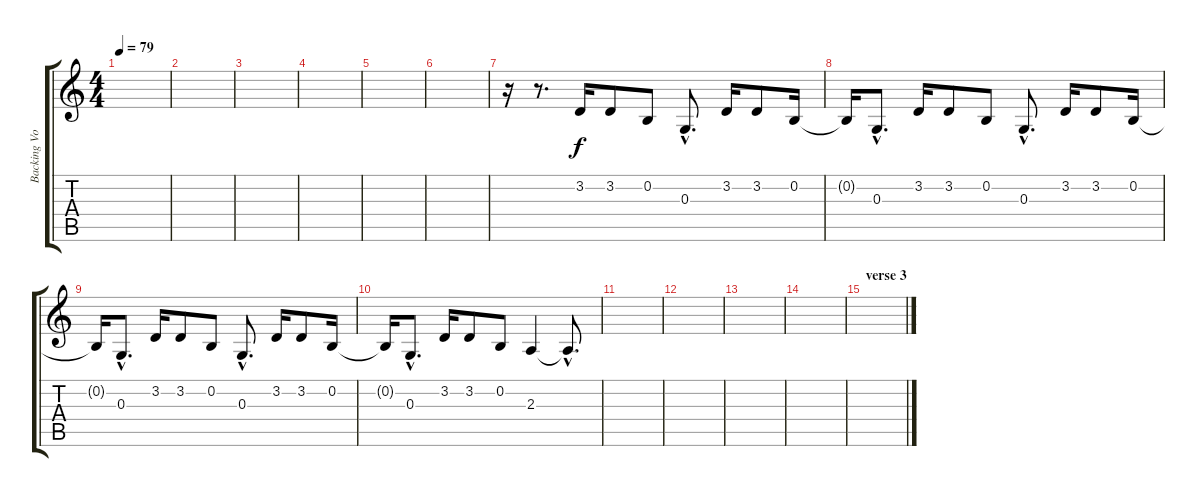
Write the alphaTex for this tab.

\track ("Backing Vocal" "Backing Vo") {instrument flute}
\staff {score tabs}
\tuning (E4 B3 G3 D3 A2 E2) {hide}
\ts (4 4)
\tempo 79
\clef g2
\ks c
|
|
|
|
|
|
r.16 r.8{d} 3.2.16 3.2.8 0.2.8 0.3{hac}.8{d} 3.2.16 3.2.8 0.2.16 |
0.2{t}.16 0.3{hac}.8{d} 3.2.16 3.2.8 0.2.8 0.3{hac}.8{d} 3.2.16 3.2.8 0.2.16 |
0.2{t}.16 0.3{hac}.8{d} 3.2.16 3.2.8 0.2.8 0.3{hac}.8{d} 3.2.16 3.2.8 0.2.16 |
0.2{t}.16 0.3{hac}.8{d} 3.2.16 3.2.8 0.2.8 2.3.4 2.3{hac t}.8{d} |
|
|
|
|
\section ("" "verse 3")
